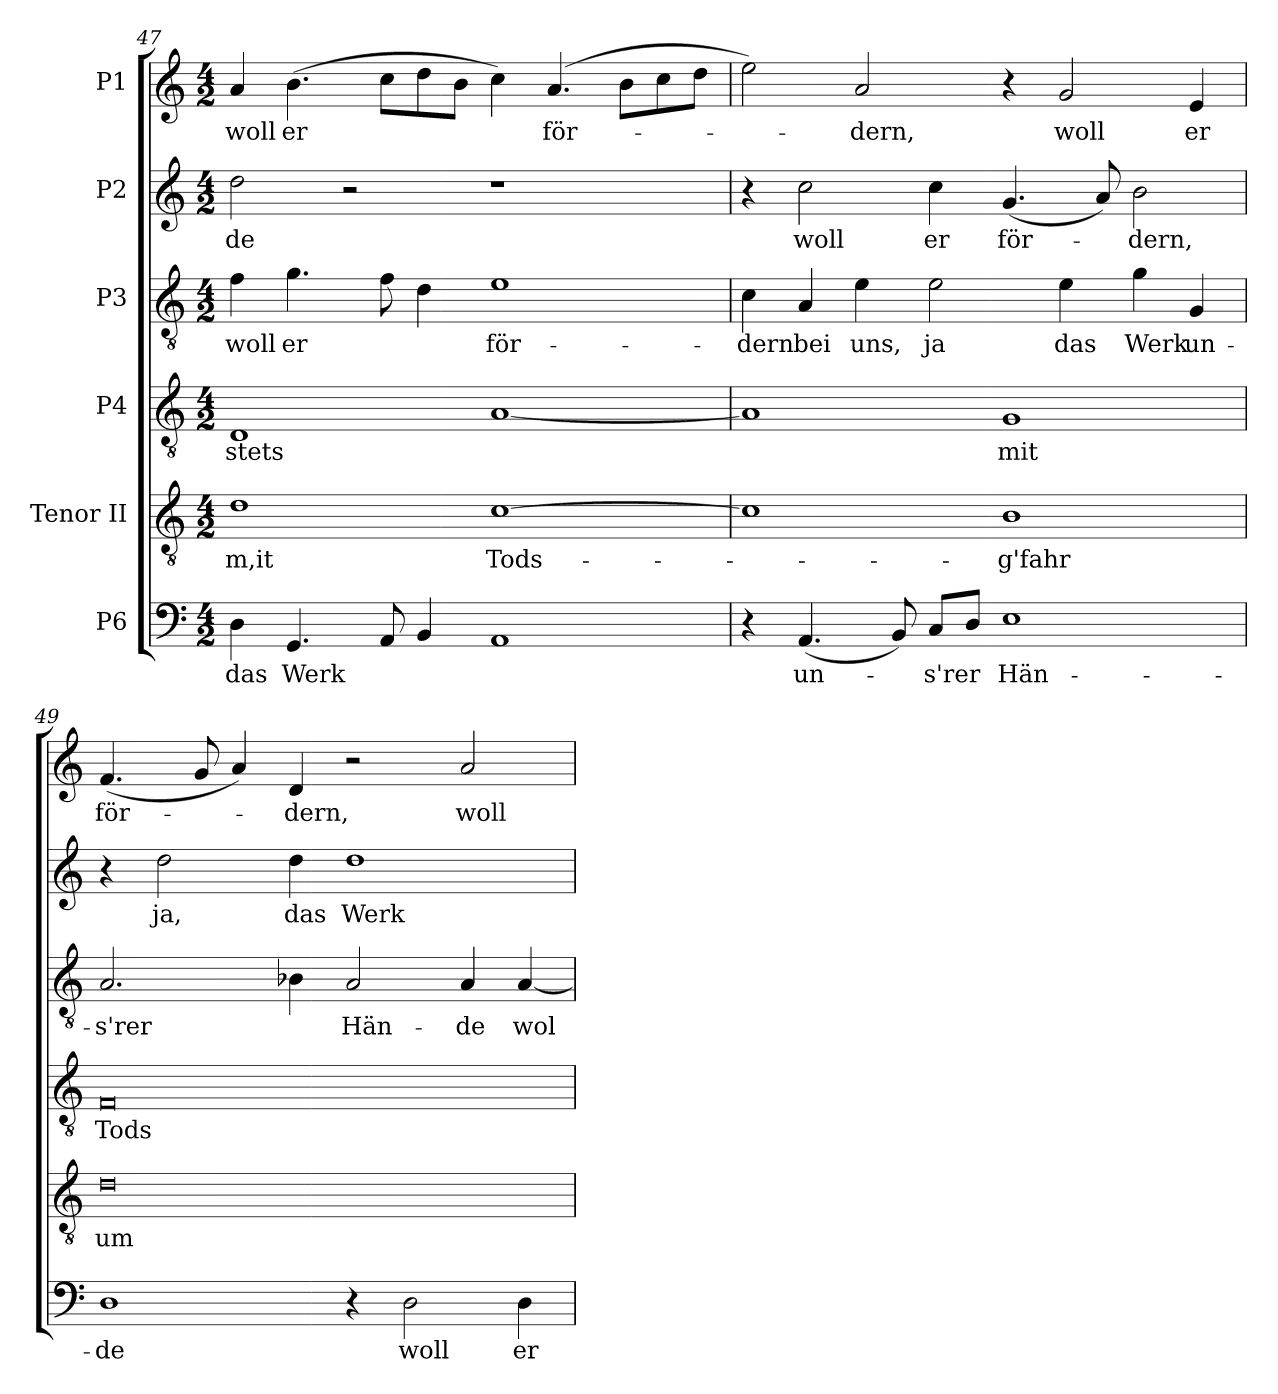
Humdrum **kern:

**kern	**text	**kern	**text	**kern	**text	**kern	**text	**kern	**text	**kern	**text
*part6	*part6	*part5	*part5	*part4	*part4	*part3	*part3	*part2	*part2	*part1	*part1
*staff6	*staff6	*staff5	*staff5	*staff4	*staff4	*staff3	*staff3	*staff2	*staff2	*staff1	*staff1
*I"P6	*	*I"Tenor II	*	*I"P4	*	*I"P3	*	*I"P2	*	*I"P1	*
*clefF4	*	*clefGv2	*	*clefGv2	*	*clefGv2	*	*clefG2	*	*clefG2	*
*	*	*ITrd7c12	*	*ITrd7c12	*	*ITrd7c12	*	*	*	*	*
*k[]	*	*k[]	*	*k[]	*	*k[]	*	*k[]	*	*k[]	*
*C:	*	*C:	*	*C:	*	*C:	*	*C:	*	*C:	*
*M4/2	*	*M4/2	*	*M4/2	*	*M4/2	*	*M4/2	*	*M4/2	*
=47	=47	=47	=47	=47	=47	=47	=47	=47	=47	=47	=47
!	!LO:LY:b:color=#000000	!	!	!	!	!	!	!	!	!	!
!	!	!	!LO:LY:b:color=#000000	!	!	!	!	!	!	!	!
!	!	!	!	!	!LO:LY:b:color=#000000	!	!	!	!	!	!
!	!	!	!	!	!	!	!LO:LY:b:color=#000000	!	!	!	!
!	!	!	!	!	!	!	!	!	!LO:LY:b:color=#000000	!	!
!	!	!	!	!	!	!	!	!	!	!	!LO:LY:b:color=#000000
4Di\	das	1Di	m,it	1DDi	stets	4Fi\	woll	2ddi\	-de	4ai/	woll
!	!LO:LY:b:color=#000000	!	!	!	!	!	!	!	!	!	!
!	!	!	!	!	!	!	!LO:LY:b:color=#000000	!	!	!	!
!	!	!	!	!	!	!	!	!	!	!	!LO:LY:b:color=#000000
4.GGi/	Werk	.	.	.	.	4.Gi\	er	.	.	(4.bi\	er
.	.	.	.	.	.	.	.	2r	.	.	.
8AAi/	.	.	.	.	.	8Fi\	.	.	.	8cci\L	.
4BBi/	.	.	.	.	.	4Di\	.	.	.	8ddi\	.
.	.	.	.	.	.	.	.	.	.	8bi\J	.
!	!	!	!LO:LY:b:color=#000000	!	!	!	!	!	!	!	!
!	!	!	!	!	!	!	!LO:LY:b:color=#000000	!	!	!	!
1AAi	.	[1Ci	Tods-	[1AAi	.	1Ei	för-	1r	.	4cci\)	.
!	!	!	!	!	!	!	!	!	!	!	!LO:LY:b:color=#000000
.	.	.	.	.	.	.	.	.	.	(4.ai/	för-
.	.	.	.	.	.	.	.	.	.	8bi\L	.
.	.	.	.	.	.	.	.	.	.	8cci\	.
.	.	.	.	.	.	.	.	.	.	8ddi\J	.
!!LO:LB:g=z
=48	=48	=48	=48	=48	=48	=48	=48	=48	=48	=48	=48
!	!	!	!	!	!	!	!LO:LY:b:color=#000000	!	!	!	!
4r	.	1Ci]	.	1AAi]	.	4Ci\	-dern	4r	.	2eei\)	.
!	!LO:LY:b:color=#000000	!	!	!	!	!	!	!	!	!	!
!	!	!	!	!	!	!	!LO:LY:b:color=#000000	!	!	!	!
!	!	!	!	!	!	!	!	!	!LO:LY:b:color=#000000	!	!
(4.AAi/	un-	.	.	.	.	4AAi/	bei	2cci\	woll	.	.
!	!	!	!	!	!	!	!LO:LY:b:color=#000000	!	!	!	!
!	!	!	!	!	!	!	!	!	!	!	!LO:LY:b:color=#000000
.	.	.	.	.	.	4Ei\	uns,	.	.	2ai/	-dern,
8BBi/)	.	.	.	.	.	.	.	.	.	.	.
!	!LO:LY:b:color=#000000	!	!	!	!	!	!	!	!	!	!
!	!	!	!	!	!	!	!LO:LY:b:color=#000000	!	!	!	!
!	!	!	!	!	!	!	!	!	!LO:LY:b:color=#000000	!	!
8Ci/L	-s'rer	.	.	.	.	2Ei\	ja	4cci\	er	.	.
8Di/J	.	.	.	.	.	.	.	.	.	.	.
!	!LO:LY:b:color=#000000	!	!	!	!	!	!	!	!	!	!
!	!	!	!LO:LY:b:color=#000000	!	!	!	!	!	!	!	!
!	!	!	!	!	!LO:LY:b:color=#000000	!	!	!	!	!	!
!	!	!	!	!	!	!	!	!	!LO:LY:b:color=#000000	!	!
1Ei	Hän-	1BBi	-g'fahr	1GGi	mit	.	.	(4.gi/	för-	4r	.
!	!	!	!	!	!	!	!LO:LY:b:color=#000000	!	!	!	!
!	!	!	!	!	!	!	!	!	!	!	!LO:LY:b:color=#000000
.	.	.	.	.	.	4Ei\	das	.	.	2gi/	woll
.	.	.	.	.	.	.	.	8ai/)	.	.	.
!	!	!	!	!	!	!	!LO:LY:b:color=#000000	!	!	!	!
!	!	!	!	!	!	!	!	!	!LO:LY:b:color=#000000	!	!
.	.	.	.	.	.	4Gi\	Werk	2bi\	-dern,	.	.
!	!	!	!	!	!	!	!LO:LY:b:color=#000000	!	!	!	!
!	!	!	!	!	!	!	!	!	!	!	!LO:LY:b:color=#000000
.	.	.	.	.	.	4GGi/	un-	.	.	4ei/	er
=49	=49	=49	=49	=49	=49	=49	=49	=49	=49	=49	=49
!	!LO:LY:b:color=#000000	!	!	!	!	!	!	!	!	!	!
!	!	!	!LO:LY:b:color=#000000	!	!	!	!	!	!	!	!
!	!	!	!	!	!LO:LY:b:color=#000000	!	!	!	!	!	!
!	!	!	!	!	!	!	!LO:LY:b:color=#000000	!	!	!	!
!	!	!	!	!	!	!	!	!	!	!	!LO:LY:b:color=#000000
1Di	-de	0Di	um-	0FFi	Tods-	2.AAi/	-s'rer	4r	.	(4.fi/	för-
!	!	!	!	!	!	!	!	!	!LO:LY:b:color=#000000	!	!
.	.	.	.	.	.	.	.	2ddi\	ja,	.	.
.	.	.	.	.	.	.	.	.	.	8gi/	.
.	.	.	.	.	.	.	.	.	.	4ai/)	.
!	!	!	!	!	!	!	!	!	!LO:LY:b:color=#000000	!	!
!	!	!	!	!	!	!	!	!	!	!	!LO:LY:b:color=#000000
.	.	.	.	.	.	4BB-Xi\	.	4ddi\	das	4di/	-dern,
!	!	!	!	!	!	!	!LO:LY:b:color=#000000	!	!	!	!
!	!	!	!	!	!	!	!	!	!LO:LY:b:color=#000000	!	!
4r	.	.	.	.	.	2AAi/	Hän-	1ddi	Werk	2r	.
!	!LO:LY:b:color=#000000	!	!	!	!	!	!	!	!	!	!
2Di\	woll	.	.	.	.	.	.	.	.	.	.
!	!	!	!	!	!	!	!LO:LY:b:color=#000000	!	!	!	!
!	!	!	!	!	!	!	!	!	!	!	!LO:LY:b:color=#000000
.	.	.	.	.	.	4AAi/	-de	.	.	2ai/	woll
!	!LO:LY:b:color=#000000	!	!	!	!	!	!	!	!	!	!
!	!	!	!	!	!	!	!LO:LY:b:color=#000000	!	!	!	!
4Di\	er	.	.	.	.	[4AAi/	wol	.	.	.	.
=	=	=	=	=	=	=	=	=	=	=	=
*-	*-	*-	*-	*-	*-	*-	*-	*-	*-	*-	*-
